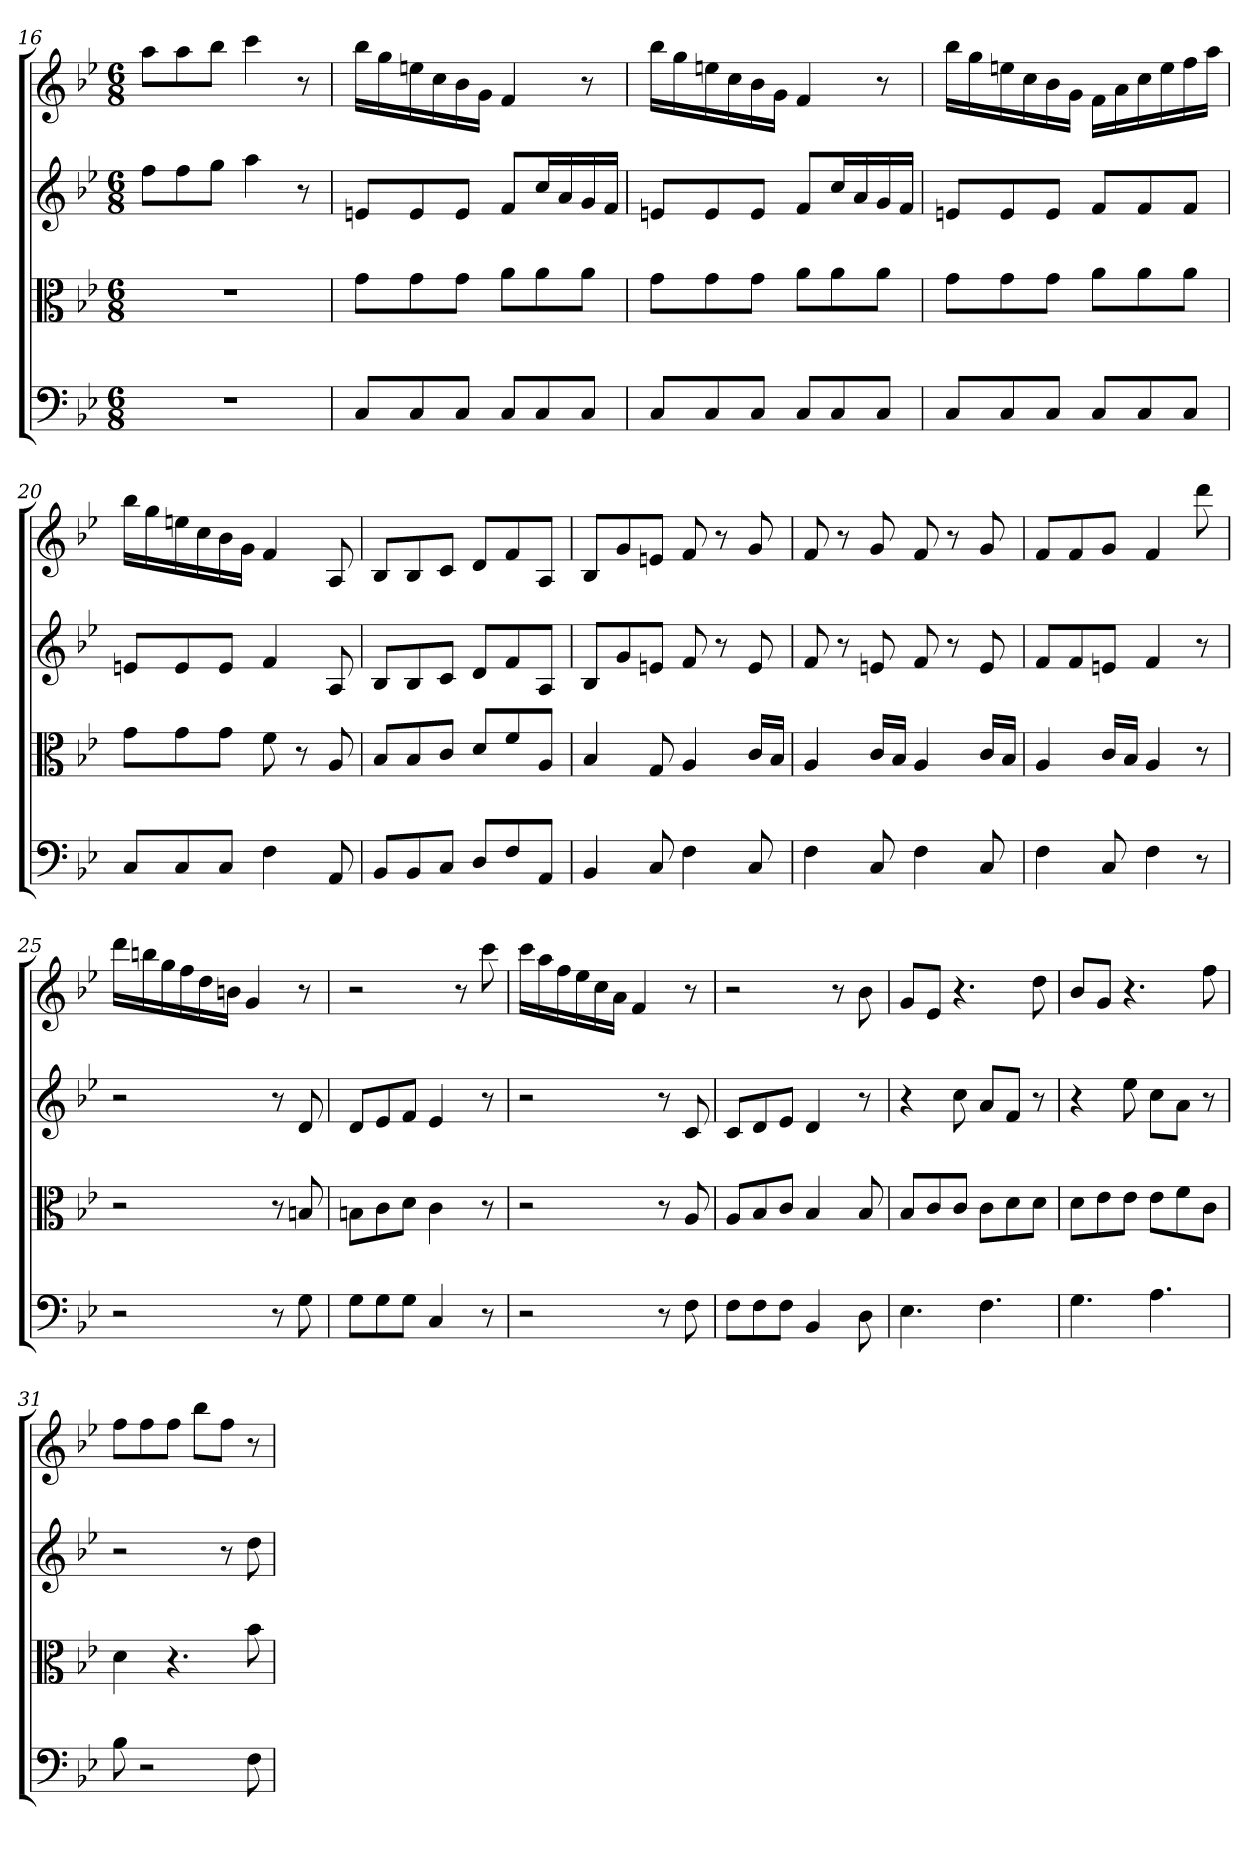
**kern	**kern	**kern	**kern
*part4	*part3	*part2	*part1
*staff4	*staff3	*staff2	*staff1
*clefF4	*clefC3	*	*
*k[b-e-]	*k[b-e-]	*k[b-e-]	*k[b-e-]
*B-:	*B-:	*B-:	*B-:
*M6/8	*M6/8	*M6/8	*M6/8
=16	=16	=16	=16
2.r	2.r	8ffL	8aaL
.	.	8ff	8aa
.	.	8ggJ	8bb-J
.	.	4aa	4ccc
.	.	8r	8r
=17	=17	=17	=17
8C/L	8g\L	8enL	16bb-LL
.	.	.	16gg
8C/	8g\	8e	16een
.	.	.	16cc
8C/J	8g\J	8eJ	16b-
.	.	.	16gJJ
8C/L	8a\L	8fL	4f
8C/	8a\	16ccL	.
.	.	16a	.
8C/J	8a\J	16g	8r
.	.	16fJJ	.
=18	=18	=18	=18
8C/L	8g\L	8enL	16bb-LL
.	.	.	16gg
8C/	8g\	8e	16een
.	.	.	16cc
8C/J	8g\J	8eJ	16b-
.	.	.	16gJJ
8C/L	8a\L	8fL	4f
8C/	8a\	16ccL	.
.	.	16a	.
8C/J	8a\J	16g	8r
.	.	16fJJ	.
=19	=19	=19	=19
8C/L	8g\L	8enL	16bb-LL
.	.	.	16gg
8C/	8g\	8e	16een
.	.	.	16cc
8C/J	8g\J	8eJ	16b-
.	.	.	16gJJ
8C/L	8a\L	8fL	16fLL
.	.	.	16a
8C/	8a\	8f	16cc
.	.	.	16ee
8C/J	8a\J	8fJ	16ff
.	.	.	16aaJJ
=20	=20	=20	=20
8C/L	8g\L	8enL	16bb-LL
.	.	.	16gg
8C/	8g\	8e	16een
.	.	.	16cc
8C/J	8g\J	8eJ	16b-
.	.	.	16gJJ
4F	8f	4f	4f
.	8r	.	.
8AA	8A	8A	8A
=21	=21	=21	=21
8BB-/L	8B-/L	8B-L	8B-L
8BB-/	8B-/	8B-	8B-
8C/J	8c/J	8cJ	8cJ
8D/L	8d/L	8dL	8dL
8F/	8f/	8f	8f
8AA/J	8A/J	8AJ	8AJ
=22	=22	=22	=22
4BB-	4B-	8B-L	8B-L
.	.	8g	8g
8C	8G	8enJ	8enJ
4F	4A	8f	8f
.	.	8r	8r
8C	16c/LL	8e	8g
.	16B-/JJ	.	.
=23	=23	=23	=23
4F	4A	8f	8f
.	.	8r	8r
8C	16c/LL	8en	8g
.	16B-/JJ	.	.
4F	4A	8f	8f
.	.	8r	8r
8C	16c/LL	8e	8g
.	16B-/JJ	.	.
=24	=24	=24	=24
4F	4A	8fL	8fL
.	.	8f	8f
8C	16c/LL	8enJ	8gJ
.	16B-/JJ	.	.
4F	4A	4f	4f
8r	8r	8r	8ddd
=25	=25	=25	=25
2r	2r	2r	16dddLL
.	.	.	16bbn
.	.	.	16gg
.	.	.	16ff
.	.	.	16dd
.	.	.	16bnJJ
.	.	.	4g
8r	8r	8r	.
8G	8Bn	8d	8r
=26	=26	=26	=26
8G\L	8Bn\L	8dL	2r
8G\	8c\	8e-	.
8G\J	8d\J	8fJ	.
4C	4c	4e-	.
.	.	.	8r
8r	8r	8r	8ccc
=27	=27	=27	=27
2r	2r	2r	16cccLL
.	.	.	16aa
.	.	.	16ff
.	.	.	16ee-
.	.	.	16cc
.	.	.	16aJJ
.	.	.	4f
8r	8r	8r	.
8F	8A	8c	8r
=28	=28	=28	=28
8F\L	8A/L	8cL	2r
8F\	8B-/	8d	.
8F\J	8c/J	8e-J	.
4BB-	4B-	4d	.
.	.	.	8r
8D	8B-	8r	8b-
=29	=29	=29	=29
4.E-	8B-/L	4r	8gL
.	8c/	.	8e-J
.	8c/J	8cc	4.r
4.F	8c\L	8aL	.
.	8d\	8fJ	.
.	8d\J	8r	8dd
=30	=30	=30	=30
4.G	8d\L	4r	8b-L
.	8e-\	.	8gJ
.	8e-\J	8ee-	4.r
4.A	8e-\L	8ccL	.
.	8f\	8aJ	.
.	8c\J	8r	8ff
=31	=31	=31	=31
8B-	4d	2r	8ffL
2r	.	.	8ff
.	4.r	.	8ffJ
.	.	.	8bb-L
.	.	8r	8ffJ
8F	8b-	8dd	8r
=	=	=	=
*-	*-	*-	*-
